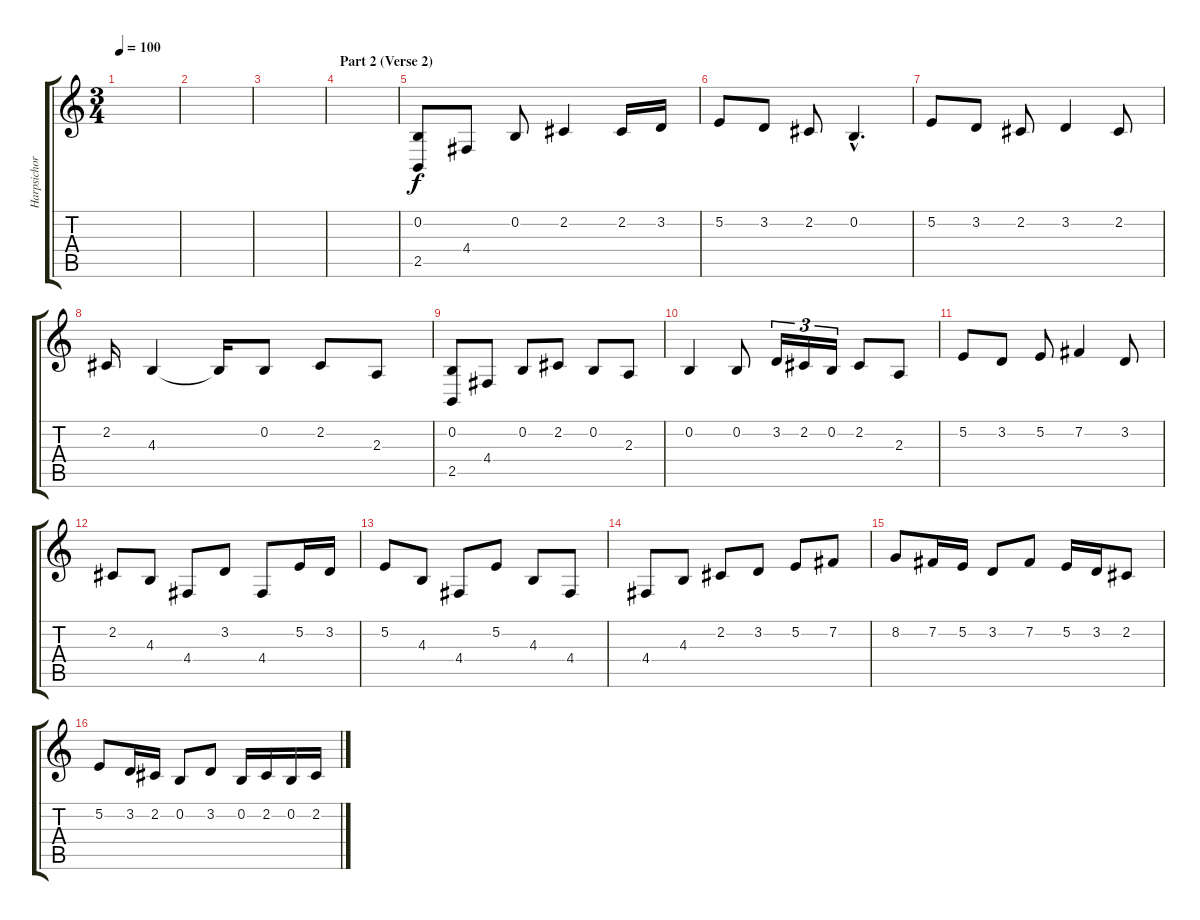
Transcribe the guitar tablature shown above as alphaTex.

\track ("Harpsichord" "Harpsichor") {instrument harpsichord}
\staff {score tabs}
\tuning (E4 B3 G3 D3 A2 E2) {hide}
\ts (3 4)
\tempo 100
\clef g2
\ks c
|
|
|
\section ("" "Part 2 (Verse 2)")
|
(0.2 2.5).8 4.4.8 0.2.8 2.2.4 2.2.16 3.2.16 |
5.2.8 3.2.8 2.2.8 0.2{hac}.4{d} |
5.2.8 3.2.8 2.2.8 3.2.4 2.2.8 |
2.2.16 4.3.4 4.3{t}.16 0.2.8 2.2.8 2.3.8 |
(0.2 2.5).8 4.4.8 0.2.8 2.2.8 0.2.8 2.3.8 |
0.2.4 0.2.8 3.2.16{tu (3 2)} 2.2.16{tu (3 2)} 0.2.16{tu (3 2)} 2.2.8 2.3.8 |
5.2.8 3.2.8 5.2.8 7.2.4 3.2.8 |
2.2.8 4.3.8 4.4.8 3.2.8 4.4.8 5.2.16 3.2.16 |
5.2.8 4.3.8 4.4.8 5.2.8 4.3.8 4.4.8 |
4.4.8 4.3.8 2.2.8 3.2.8 5.2.8 7.2.8 |
8.2.8 7.2.16 5.2.16 3.2.8 7.2.8 5.2.16 3.2.16 2.2.8 |
5.2.8 3.2.16 2.2.16 0.2.8 3.2.8 0.2.16 2.2.16 0.2.16 2.2.16
